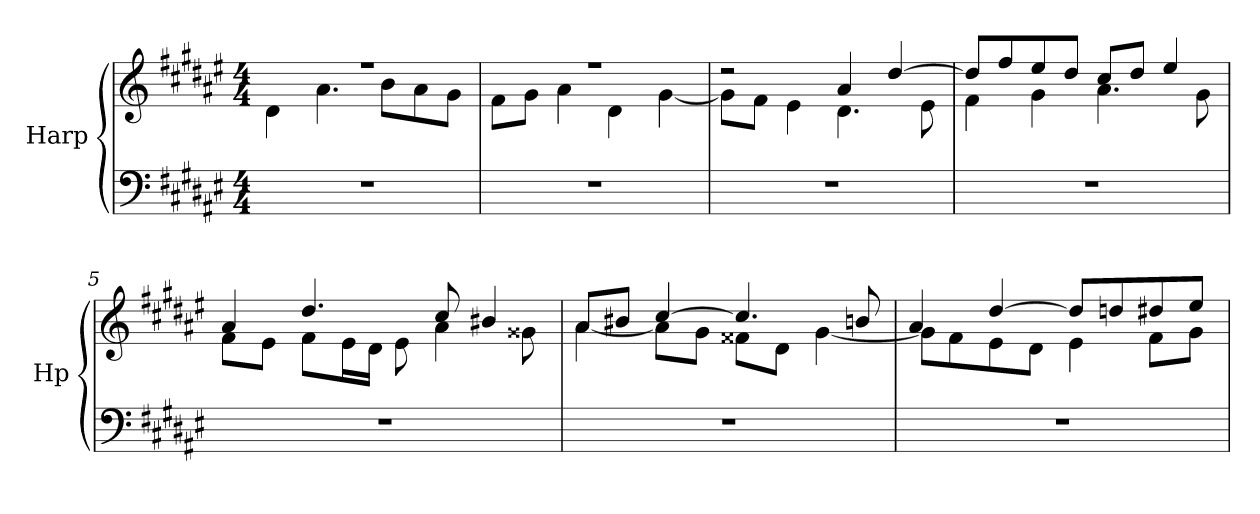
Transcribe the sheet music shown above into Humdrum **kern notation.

**kern	**kern
*part1	*part1
*staff2	*staff1
*I"Harp	*
*I'Hp	*
*clefF4	*clefG2
*k[f#c#g#d#a#e#]	*k[f#c#g#d#a#e#]
*M4/4	*M4/4
=1	=1
*	*^
1r	1r	4d#\
.	.	4.a#\
.	.	8b\L
.	.	8a#\
.	.	8g#\J
=2	=2	=2
1r	1r	8f#\L
.	.	8g#\J
.	.	4a#\
.	.	4d#\
.	.	[4g#\
=3	=3	=3
1r	2r	8g#\L]
.	.	8f#\J
.	.	4e#\
.	4a#/	4.d#\
.	[4dd#/	.
.	.	8e#\
=4	=4	=4
1r	8dd#/L]	4f#\
.	8ff#/	.
.	8ee#/	4g#\
.	8dd#/J	.
.	8cc#/L	4.a#\
.	8dd#/J	.
.	4ee#/	.
.	.	8g#\
=5	=5	=5
1r	4a#/	8f#\L
.	.	8e#\J
.	4.dd#/	8f#\L
.	.	16e#\L
.	.	16d#\JJ
.	.	8e#\
.	8cc#/	4a#\
.	4b#X/	.
.	.	8g##X\
!!LO:LB:g=z	!!
=6	=6	=6
1r	8a#/L	[4a#\
.	8b#X/J	.
.	[4cc#/	8a#\L]
.	.	8g#\J
.	4.cc#/]	8f##X\L
.	.	8d#\J
.	.	[4g#\
.	8bn/	.
=7	=7	=7
1r	4a#/	8g#\L]
.	.	8f#\
.	[4dd#/	8e#\
.	.	8d#\J
.	8dd#/L]	4e#\
.	8ddn/	.
.	8dd#X/	8f#\L
.	8ee#/J	8g#\J
*	*v	*v
=	=
*-	*-
